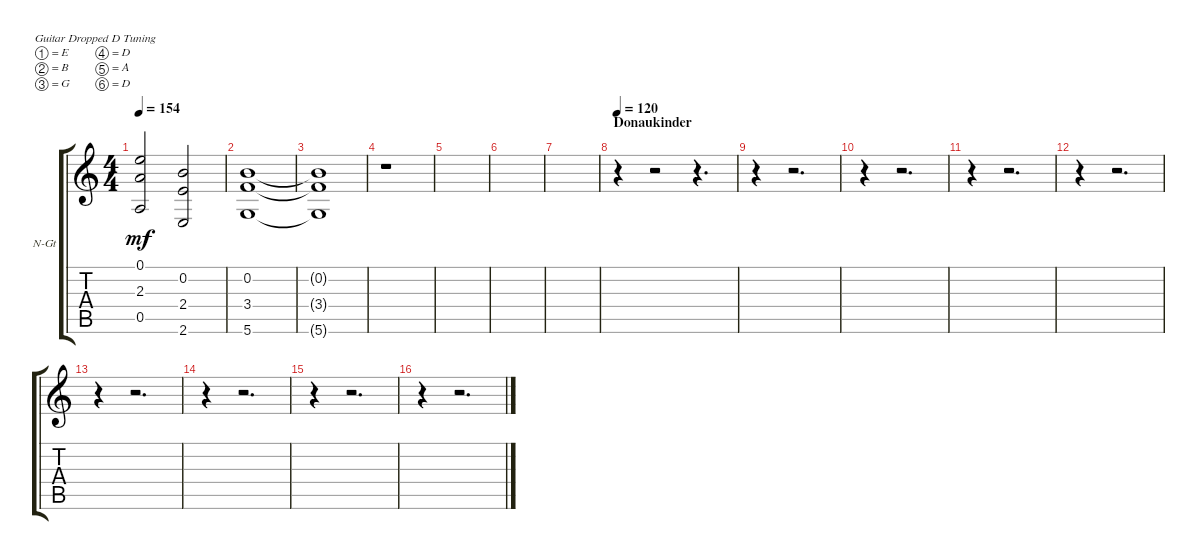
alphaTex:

\bracketExtendMode groupsimilarinstruments
\firstSystemTrackNameOrientation horizontal
\otherSystemsTrackNameOrientation horizontal
\track ("Keyboard (Christian)" "N-Gt") {instrument acousticguitarnylon}
\staff {score tabs}
\tuning (E4 B3 G3 D3 A2 D2)
\ts (4 4)
\tempo 154
\clef g2
\ks c
(0.1{t} 2.3{t} 0.5{t}).2{dy mf} (0.2 2.4 2.6).2 |
(0.2 3.4 5.6).1 |
(0.2{t} 3.4{t} 5.6{t}).1 |
r.1 |
|
|
|
\section ("" "Donaukinder")
\tempo 120
r.4 r.2 r.4{d} |
r.4 r.2{d} |
r.4 r.2{d} |
r.4 r.2{d} |
r.4 r.2{d} |
r.4 r.2{d} |
r.4 r.2{d} |
r.4 r.2{d} |
r.4 r.2{d}
